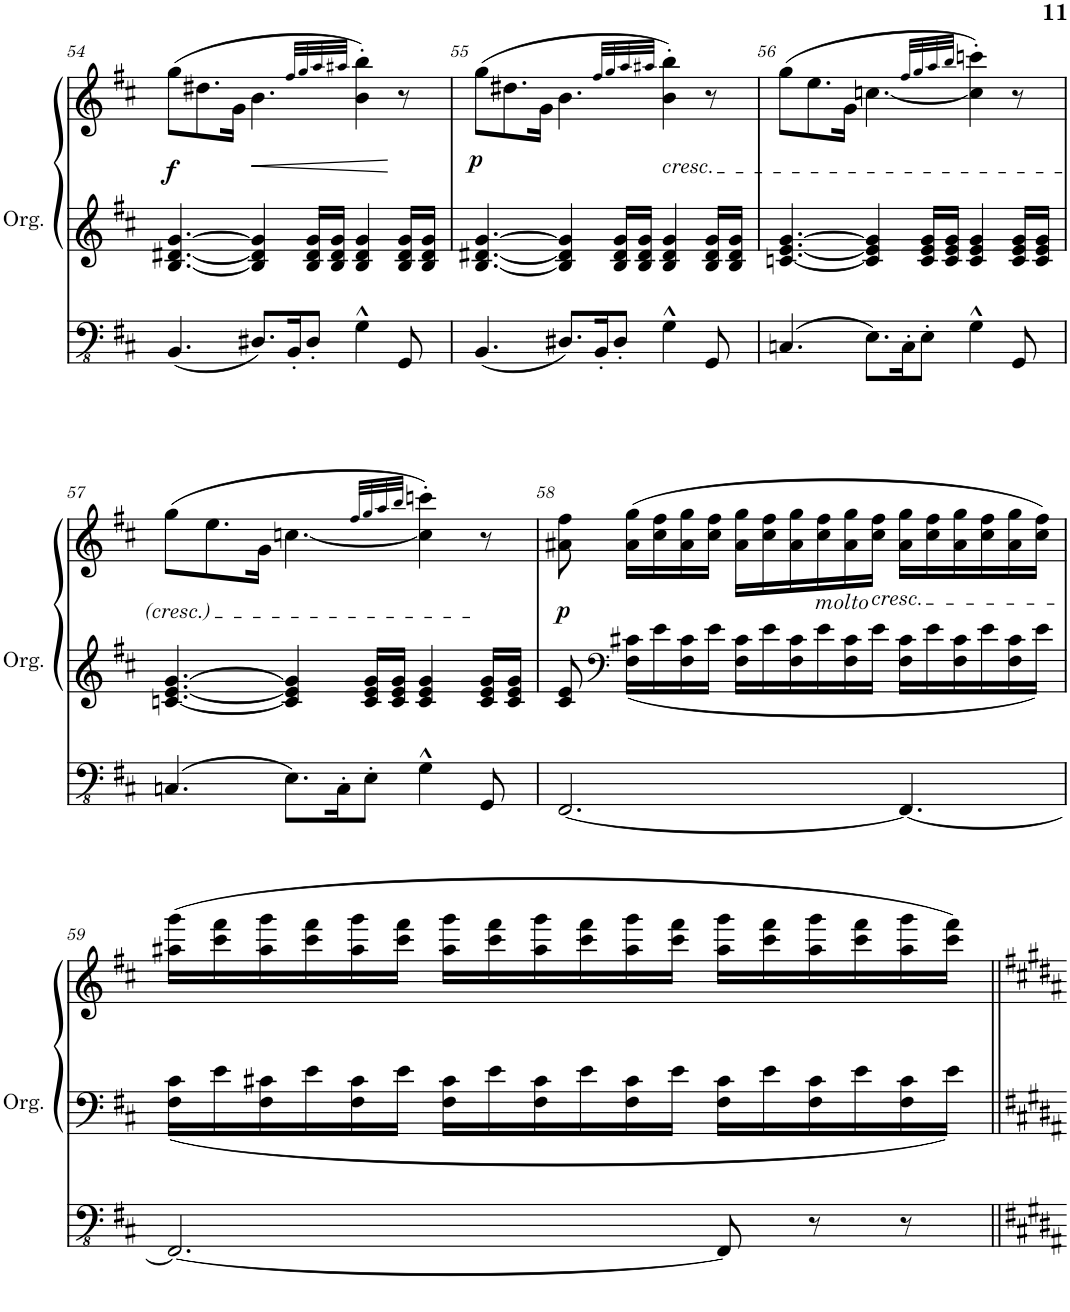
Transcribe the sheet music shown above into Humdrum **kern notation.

**kern	**kern	**kern	**dynam
*part1	*part1	*part1	*part1
*staff3	*staff2	*staff1	*staff1/2/3
*I"Orgue à tuyaux	*	*	*
*I'Org.	*	*	*
!!LO:PB:g=z
*clefFv4	*clefG2	*clefG2	*
*k[f#c#]	*k[f#c#]	*k[f#c#]	*
*M9/8	*M9/8	*M9/8	*
=54	=54	=54	=54
!	!	!	!LO:DY:b
4.BBB/	[4.B/ [4.d#X/ [4.g/	(8gg\L	f
.	.	8.dd#X\	.
.	.	16g\Jk	.
!	!	!	!LO:HP:b
8.DD#X/L	4B/] 4d#/] 4g/]	4.b\	<
16BBB'/K	.	.	.
8DD#'/J	16B/ 16d#/ 16g/LL	.	.
.	16B/ 16d#/ 16g/JJ	.	.
.	.	32qff#/LLL	.
.	.	32qgg/	.
.	.	32qaa/	.
.	.	32qaa#X/JJJ	.
4GG^^\	4B/ 4d#/ 4g/	4b\' 4bb\')	.
8GGG/	16B/ 16d#/ 16g/LL	8r	[
.	16B/ 16d#/ 16g/JJ	.	.
=55	=55	=55	=55
!	!	!	!LO:DY:b
4.BBB/	[4.B/ [4.d#X/ [4.g/	(8gg\L	p
.	.	8.dd#X\	.
.	.	16g\Jk	.
8.DD#X/L	4B/] 4d#/] 4g/]	4.b\	.
16BBB'/K	.	.	.
8DD#'/J	16B/ 16d#/ 16g/LL	.	.
.	16B/ 16d#/ 16g/JJ	.	.
.	.	32qff#/LLL	.
.	.	32qgg/	.
.	.	32qaa/	.
.	.	32qaa#X/JJJ	.
!	!	!LO:TX:b:i:t=cresc.	!
4GG^^\	4B/ 4d#/ 4g/	4b\' 4bb\')	.
8GGG/	16B/ 16d#/ 16g/LL	8r	.
.	16B/ 16d#/ 16g/JJ	.	.
=56	=56	=56	=56
4.CCn/	[4.cn/ [4.e/ [4.g/	(8gg\L	.
.	.	8.ee\	.
.	.	16g\Jk	.
8.EE\L	4c/] 4e/] 4g/]	[<4.ccn\	.
16CC'\K	.	.	.
8EE'\J	16c/ 16e/ 16g/LL	.	.
.	16c/ 16e/ 16g/JJ	.	.
.	.	32qff#/LLL	.
.	.	32qgg/	.
.	.	32qaa/	.
.	.	32qbb/JJJ	.
4GG^^\	4c/ 4e/ 4g/	4cc\]' 4cccn\')	.
8GGG/	16c/ 16e/ 16g/LL	8r	.
.	16c/ 16e/ 16g/JJ	.	.
!!LO:LB:g=z
=57	=57	=57	=57
4.CCn/	[4.cn/ [4.e/ [4.g/	(8gg\L	.
.	.	8.ee\	.
.	.	16g\Jk	.
8.EE\L	4c/] 4e/] 4g/]	[<4.ccn\	.
16CC'\K	.	.	.
8EE'\J	16c/ 16e/ 16g/LL	.	.
.	16c/ 16e/ 16g/JJ	.	.
.	.	32qff#/LLL	.
.	.	32qgg/	.
.	.	32qaa/	.
.	.	32qbb/JJJ	.
4GG^^\	4c/ 4e/ 4g/	4cc\]' 4cccn\')	.
8GGG/	16c/ 16e/ 16g/LL	8r	.
.	16c/ 16e/ 16g/JJ	.	.
=58	=58	=58	=58
!	!	!	!LO:DY:b
[2.FFF#/	8c#/ 8e/	8a#X\ 8ff#\	p
*	*clefF4	*	*
.	16F#\ 16c#X\LL	(16a#\ 16gg\LL	.
.	16e\	16cc#\ 16ff#\	.
.	16F#\ 16c#\	16a#\ 16gg\	.
.	16e\JJ	16cc#\ 16ff#\JJ	.
.	16F#\ 16c#\LL	16a#\ 16gg\LL	.
.	16e\	16cc#\ 16ff#\	.
.	16F#\ 16c#\	16a#\ 16gg\	.
!	!	!LO:TX:b:i:t=molto	!
.	16e\	16cc#\ 16ff#\	.
.	16F#\ 16c#\	16a#\ 16gg\	.
!	!	!LO:TX:b:i:t=cresc.	!
.	16e\JJ	16cc#\ 16ff#\JJ	.
4.FFF#/_	16F#\ 16c#\LL	16a#\ 16gg\LL	.
.	16e\	16cc#\ 16ff#\	.
.	16F#\ 16c#\	16a#\ 16gg\	.
.	16e\	16cc#\ 16ff#\	.
.	16F#\ 16c#\	16a#\ 16gg\	.
.	16e\JJ	16cc#\ 16ff#\JJ)	.
!!LO:LB:g=z
=59	=59	=59	=59
2.FFF#/_	16F#\ 16c#\LL	(16aa#X\ 16ggg\LL	.
.	16e\	16ccc#\ 16fff#\	.
.	16F#\ 16c#X\	16aa#\ 16ggg\	.
.	16e\	16ccc#\ 16fff#\	.
.	16F#\ 16c#\	16aa#\ 16ggg\	.
.	16e\JJ	16ccc#\ 16fff#\JJ	.
.	16F#\ 16c#\LL	16aa#\ 16ggg\LL	.
.	16e\	16ccc#\ 16fff#\	.
.	16F#\ 16c#\	16aa#\ 16ggg\	.
.	16e\	16ccc#\ 16fff#\	.
.	16F#\ 16c#\	16aa#\ 16ggg\	.
.	16e\JJ	16ccc#\ 16fff#\JJ	.
8FFF#/]	16F#\ 16c#\LL	16aa#\ 16ggg\LL	.
.	16e\	16ccc#\ 16fff#\	.
8r	16F#\ 16c#\	16aa#\ 16ggg\	.
.	16e\	16ccc#\ 16fff#\	.
8r	16F#\ 16c#\	16aa#\ 16ggg\	.
.	16e\JJ	16ccc#\ 16fff#\JJ)	.
=||	=||	=||	=||
*-	*-	*-	*-
